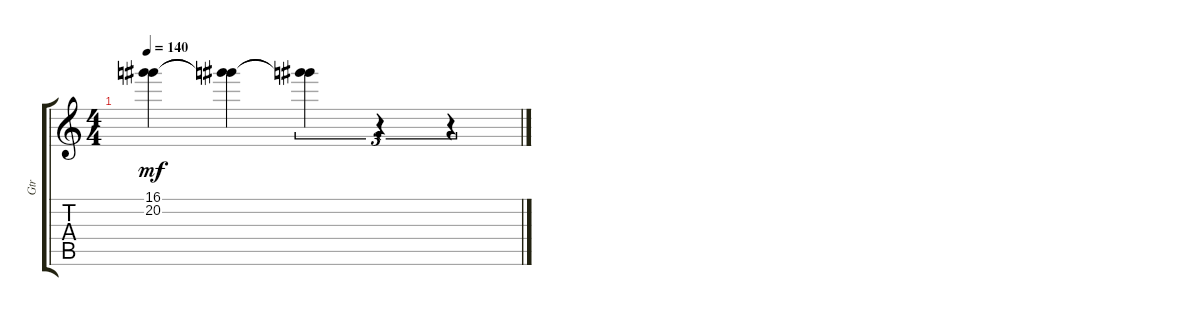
\track ("Gtr" "Gtr") {instrument overdrivenguitar}
\staff {score tabs}
\tuning (E4 B3 G3 D3 A2 D2) {hide}
\ts (4 4)
\tempo 140
\clef g2
\ks c
(16.1{t} 20.2{t}).4{dy mf} (16.1{t} 20.2{t}).4 (16.1{t} 20.2{t}).4{tu (3 2)} r.4{tu (3 2)} r.4{tu (3 2)}
